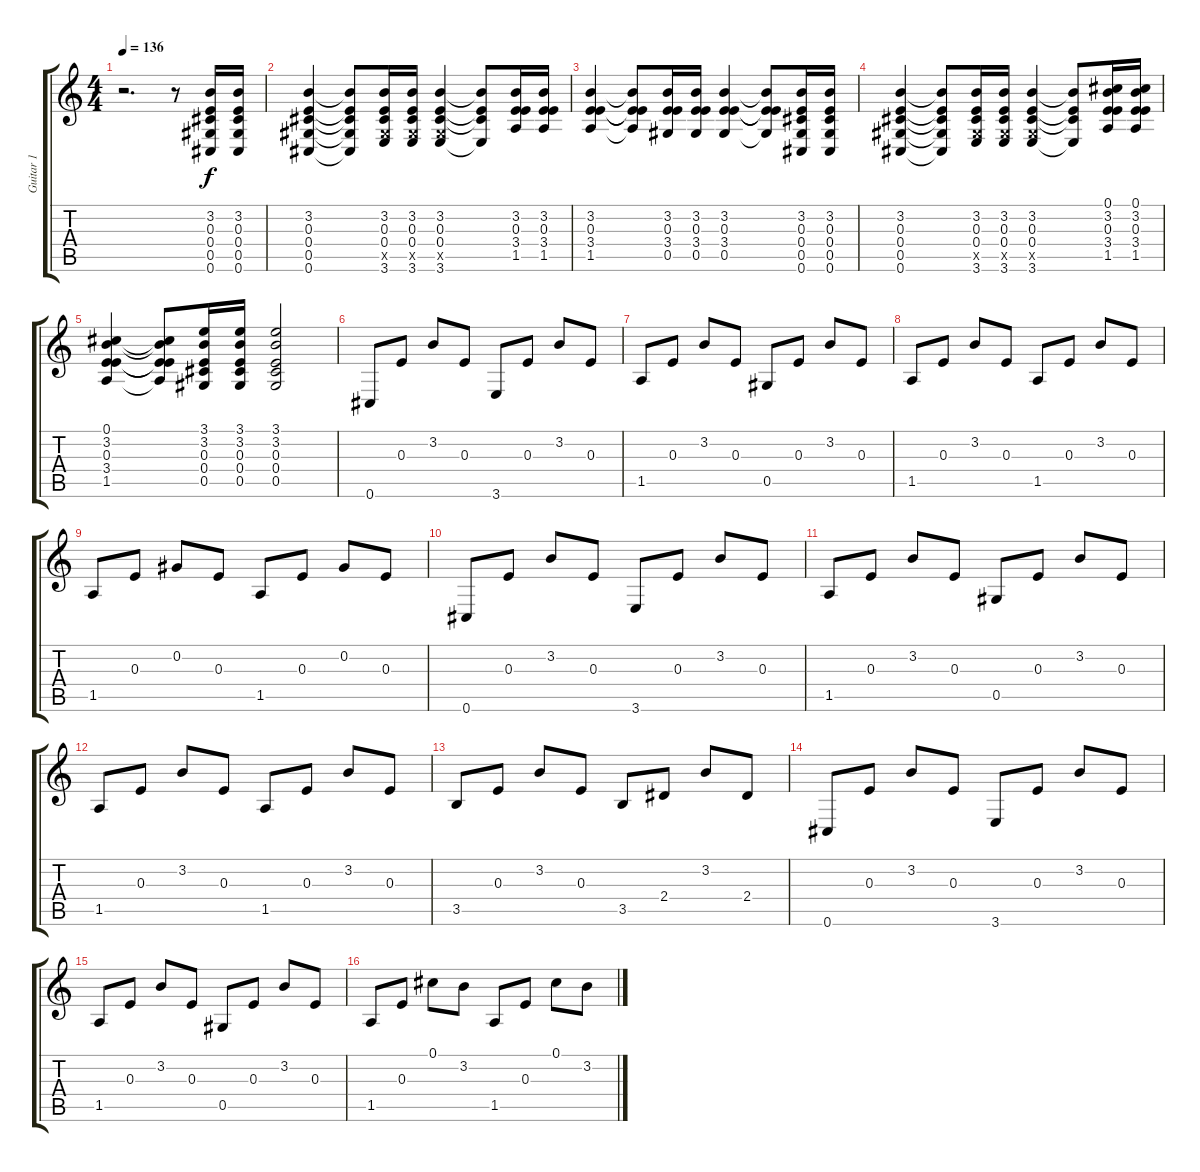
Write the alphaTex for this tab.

\track ("Guitar 1" "Guitar 1") {instrument electricguitarclean}
\staff {score tabs}
\tuning (Db4 Ab3 E3 Db3 Ab2 Db2) {hide}
\ts (4 4)
\tempo 136
\clef g2
\ks c
r.2{d dy f instrument electricguitarclean} r.8 (3.2 0.3 0.4 0.5 0.6).16 (3.2 0.3 0.4 0.5 0.6).16 |
(3.2 0.3 0.4 0.5 0.6).4 (3.2{t} 0.3{t} 0.4{t} 0.5{t} 0.6{t}).8 (3.2 0.3 0.4 0.5{x} 3.6).16 (3.2 0.3 0.4 0.5{x} 3.6).16 (3.2 0.3 0.4 0.5{x} 3.6).4 (3.2{t} 0.3{t} 0.4{t} 3.6{t}).8 (3.2 0.3 3.4 1.5).16 (3.2 0.3 3.4 1.5).16 |
(3.2 0.3 3.4 1.5).4 (3.2{t} 0.3{t} 3.4{t} 1.5{t}).8 (3.2 0.3 3.4 0.5).16 (3.2 0.3 3.4 0.5).16 (3.2 0.3 3.4 0.5).4 (3.2{t} 0.3{t} 3.4{t} 0.5{t}).8 (3.2 0.3 0.4 0.5 0.6).16 (3.2 0.3 0.4 0.5 0.6).16 |
(3.2 0.3 0.4 0.5 0.6).4 (3.2{t} 0.3{t} 0.4{t} 0.5{t} 0.6{t}).8 (3.2 0.3 0.4 0.5{x} 3.6).16 (3.2 0.3 0.4 0.5{x} 3.6).16 (3.2 0.3 0.4 0.5{x} 3.6).4 (3.2{t} 0.3{t} 0.4{t} 3.6{t}).8 (0.1 3.2 0.3 3.4 1.5).16 (0.1 3.2 0.3 3.4 1.5).16 |
(0.1 3.2 0.3 3.4 1.5).4 (0.1{t} 3.2{t} 0.3{t} 3.4{t} 1.5{t}).8 (3.1 3.2 0.3 0.4 0.5).16 (3.1 3.2 0.3 0.4 0.5).16 (3.1 3.2 0.3 0.4 0.5).2 |
0.6.8 0.3.8 3.2.8 0.3.8 3.6.8 0.3.8 3.2.8 0.3.8 |
1.5.8 0.3.8 3.2.8 0.3.8 0.5.8 0.3.8 3.2.8 0.3.8 |
1.5.8 0.3.8 3.2.8 0.3.8 1.5.8 0.3.8 3.2.8 0.3.8 |
1.5.8 0.3.8 0.2.8 0.3.8 1.5.8 0.3.8 0.2.8 0.3.8 |
0.6.8 0.3.8 3.2.8 0.3.8 3.6.8 0.3.8 3.2.8 0.3.8 |
1.5.8 0.3.8 3.2.8 0.3.8 0.5.8 0.3.8 3.2.8 0.3.8 |
1.5.8 0.3.8 3.2.8 0.3.8 1.5.8 0.3.8 3.2.8 0.3.8 |
3.5.8 0.3.8 3.2.8 0.3.8 3.5.8 2.4.8 3.2.8 2.4.8 |
0.6.8 0.3.8 3.2.8 0.3.8 3.6.8 0.3.8 3.2.8 0.3.8 |
1.5.8 0.3.8 3.2.8 0.3.8 0.5.8 0.3.8 3.2.8 0.3.8 |
1.5.8 0.3.8 0.1.8 3.2.8 1.5.8 0.3.8 0.1.8 3.2.8
